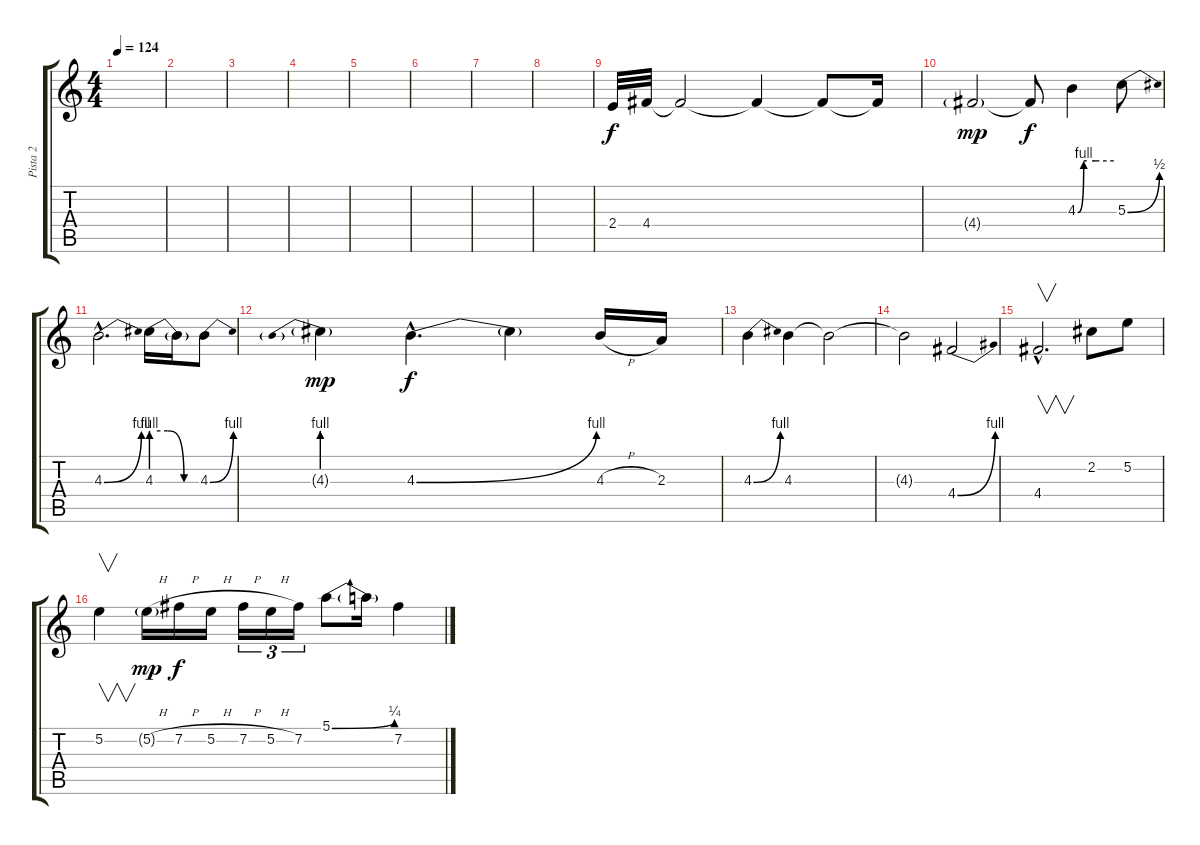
\track ("Pista 2" "Pista 2") {instrument distortionguitar}
\staff {score tabs}
\tuning (E4 B3 G3 D3 A2 E2) {hide}
\ts (4 4)
\tempo 124
\clef g2
\ks c
|
|
|
|
|
|
|
|
2.4.32 4.4.32 4.4{t}.2 4.4{t}.4 4.4{t}.8 4.4{t}.16 |
4.4{g}.2{dy mp} 4.4{t}.8{dy f} 4.3{be (custom 0 0 10 4 15 4 30 4 60 4)}.4 5.3{be (bend 0 0 60 2)}.8 |
4.3{be (bend 0 0 60 4) hac}.2{d} 4.3{be (custom 0 4 20 4 40 0 60 0)}.16 4.3{t}.16 4.3{be (bend 0 0 60 4)}.8 |
4.3{be (prebend 0 4 60 4) g}.4{dy mp} 4.3{be (bend 0 0 60 4) hac}.4{d dy f} 4.3{t}.4 4.3{h}.16 2.3.16 |
4.3{be (bend 0 0 60 4)}.4 4.3.4 4.3{t}.2 |
4.3{t}.2 4.4{be (bend 0 0 60 4)}.2 |
4.4{hac}.2{v d} 2.2.8 5.2.8 |
5.2.4{v} 5.2{h g}.16{dy mp} 7.2{h}.16{dy f} 5.2{h}.16 7.2{h}.16{tu (3 2)} 5.2{h}.16{tu (3 2)} 7.2.16{tu (3 2)} 5.1{be (bend 0 0 60 1)}.8 5.1{t}.16 7.2.4
